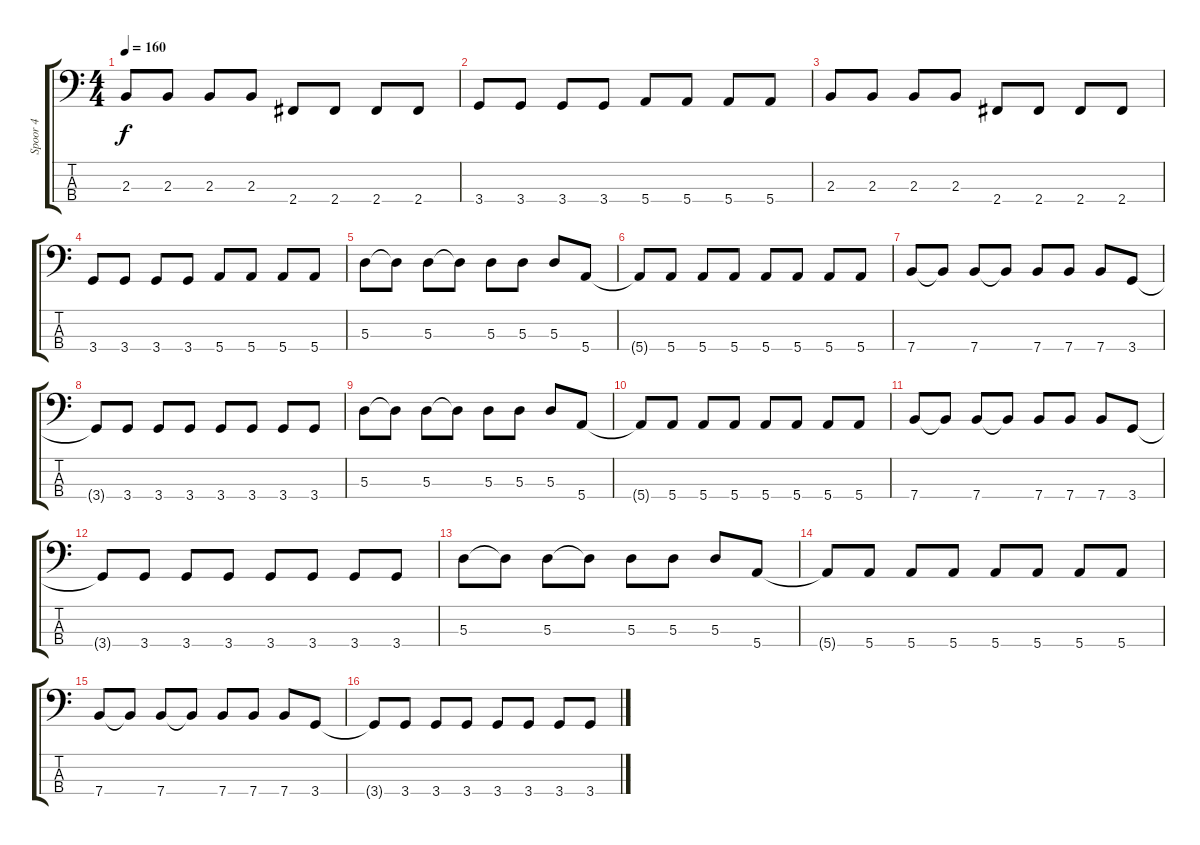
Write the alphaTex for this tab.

\track ("Spoor 4" "Spoor 4") {instrument electricbassfinger}
\staff {score tabs}
\tuning (G2 D2 A1 E1) {hide}
\ts (4 4)
\tempo 160
\clef f4
\ks c
2.3.8{dy f} 2.3.8 2.3.8 2.3.8 2.4.8 2.4.8 2.4.8 2.4.8 |
3.4.8 3.4.8 3.4.8 3.4.8 5.4.8 5.4.8 5.4.8 5.4.8 |
2.3.8 2.3.8 2.3.8 2.3.8 2.4.8 2.4.8 2.4.8 2.4.8 |
3.4.8 3.4.8 3.4.8 3.4.8 5.4.8 5.4.8 5.4.8 5.4.8 |
5.3.8 5.3{t}.8 5.3.8 5.3{t}.8 5.3.8 5.3.8 5.3.8 5.4.8 |
5.4{t}.8 5.4.8 5.4.8 5.4.8 5.4.8 5.4.8 5.4.8 5.4.8 |
7.4.8 7.4{t}.8 7.4.8 7.4{t}.8 7.4.8 7.4.8 7.4.8 3.4.8 |
3.4{t}.8 3.4.8 3.4.8 3.4.8 3.4.8 3.4.8 3.4.8 3.4.8 |
5.3.8 5.3{t}.8 5.3.8 5.3{t}.8 5.3.8 5.3.8 5.3.8 5.4.8 |
5.4{t}.8 5.4.8 5.4.8 5.4.8 5.4.8 5.4.8 5.4.8 5.4.8 |
7.4.8 7.4{t}.8 7.4.8 7.4{t}.8 7.4.8 7.4.8 7.4.8 3.4.8 |
3.4{t}.8 3.4.8 3.4.8 3.4.8 3.4.8 3.4.8 3.4.8 3.4.8 |
5.3.8 5.3{t}.8 5.3.8 5.3{t}.8 5.3.8 5.3.8 5.3.8 5.4.8 |
5.4{t}.8 5.4.8 5.4.8 5.4.8 5.4.8 5.4.8 5.4.8 5.4.8 |
7.4.8 7.4{t}.8 7.4.8 7.4{t}.8 7.4.8 7.4.8 7.4.8 3.4.8 |
3.4{t}.8 3.4.8 3.4.8 3.4.8 3.4.8 3.4.8 3.4.8 3.4.8
